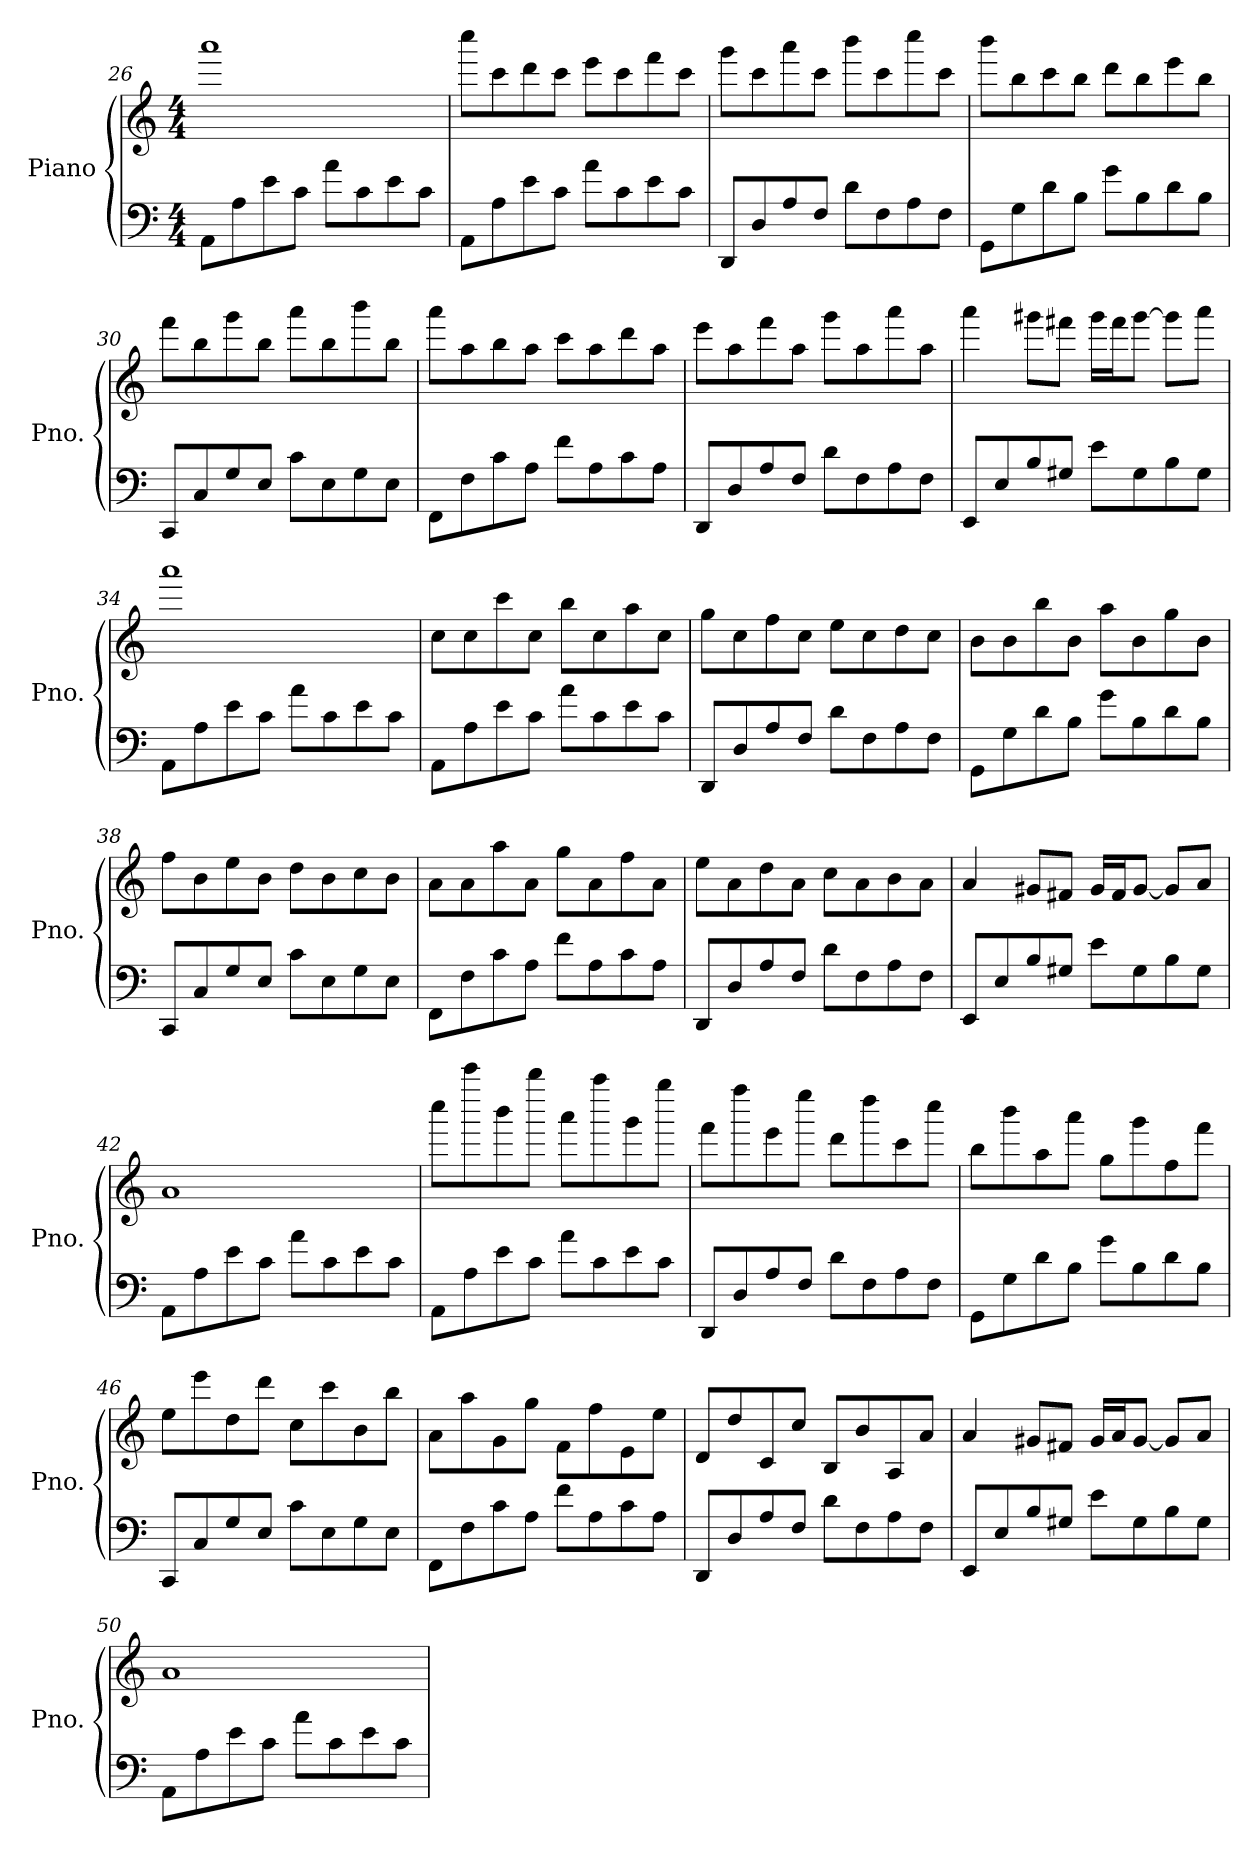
**kern	**kern
*part1	*part1
*staff2	*staff1
*I"Piano	*
*I'Pno.	*
*clefF4	*clefG2
*k[]	*k[]
*M4/4	*M4/4
=26	=26
8AA\L	1aaa
8A\	.
8e\	.
8c\J	.
8a\L	.
8c\	.
8e\	.
8c\J	.
!!LO:LB:g=z
=27	=27
8AA\L	8cccc\L
8A\	8ccc\
8e\	8ddd\
8c\J	8ccc\J
8a\L	8eee\L
8c\	8ccc\
8e\	8fff\
8c\J	8ccc\J
=28	=28
8DD/L	8ggg\L
8D/	8ccc\
8A/	8aaa\
8F/J	8ccc\J
8d\L	8bbb\L
8F\	8ccc\
8A\	8cccc\
8F\J	8ccc\J
!!LO:LB:g=z
=29	=29
8GG\L	8bbb\L
8G\	8bb\
8d\	8ccc\
8B\J	8bb\J
8g\L	8ddd\L
8B\	8bb\
8d\	8eee\
8B\J	8bb\J
=30	=30
8CC/L	8fff\L
8C/	8bb\
8G/	8ggg\
8E/J	8bb\J
8c\L	8aaa\L
8E\	8bb\
8G\	8bbb\
8E\J	8bb\J
!!LO:LB:g=z
=31	=31
8FF\L	8aaa\L
8F\	8aa\
8c\	8bb\
8A\J	8aa\J
8f\L	8ccc\L
8A\	8aa\
8c\	8ddd\
8A\J	8aa\J
=32	=32
8DD/L	8eee\L
8D/	8aa\
8A/	8fff\
8F/J	8aa\J
8d\L	8ggg\L
8F\	8aa\
8A\	8aaa\
8F\J	8aa\J
!!LO:LB:g=z
=33	=33
8EE/L	4aaa\
8E/	.
8B/	8ggg#X\L
8G#X/J	8fff#X\J
8e\L	16ggg#\LL
.	16fff#\J
8G#\	[8ggg#\J
8B\	8ggg#\L]
8G#\J	8aaa\J
=34	=34
8AA\L	1aaa
8A\	.
8e\	.
8c\J	.
8a\L	.
8c\	.
8e\	.
8c\J	.
!!LO:PB:g=z
=35	=35
8AA\L	8cc\L
8A\	8cc\
8e\	8ccc\
8c\J	8cc\J
8a\L	8bb\L
8c\	8cc\
8e\	8aa\
8c\J	8cc\J
=36	=36
8DD/L	8gg\L
8D/	8cc\
8A/	8ff\
8F/J	8cc\J
8d\L	8ee\L
8F\	8cc\
8A\	8dd\
8F\J	8cc\J
!!LO:LB:g=z
=37	=37
8GG\L	8b\L
8G\	8b\
8d\	8bb\
8B\J	8b\J
8g\L	8aa\L
8B\	8b\
8d\	8gg\
8B\J	8b\J
=38	=38
8CC/L	8ff\L
8C/	8b\
8G/	8ee\
8E/J	8b\J
8c\L	8dd\L
8E\	8b\
8G\	8cc\
8E\J	8b\J
!!LO:LB:g=z
=39	=39
8FF\L	8a\L
8F\	8a\
8c\	8aa\
8A\J	8a\J
8f\L	8gg\L
8A\	8a\
8c\	8ff\
8A\J	8a\J
=40	=40
8DD/L	8ee\L
8D/	8a\
8A/	8dd\
8F/J	8a\J
8d\L	8cc\L
8F\	8a\
8A\	8b\
8F\J	8a\J
!!LO:LB:g=z
=41	=41
8EE/L	4a/
8E/	.
8B/	8g#X/L
8G#X/J	8f#X/J
8e\L	16g#/LL
.	16f#/J
8G#\	[8g#/J
8B\	8g#/L]
8G#\J	8a/J
=42	=42
8AA\L	1a
8A\	.
8e\	.
8c\J	.
8a\L	.
8c\	.
8e\	.
8c\J	.
!!LO:LB:g=z
=43	=43
8AA\L	8cccc\L
8A\	8ccccc\
8e\	8bbb\
8c\J	8bbbb\J
8a\L	8aaa\L
8c\	8aaaa\
8e\	8ggg\
8c\J	8gggg\J
=44	=44
8DD/L	8fff\L
8D/	8ffff\
8A/	8eee\
8F/J	8eeee\J
8d\L	8ddd\L
8F\	8dddd\
8A\	8ccc\
8F\J	8cccc\J
!!LO:LB:g=z
=45	=45
8GG\L	8bb\L
8G\	8bbb\
8d\	8aa\
8B\J	8aaa\J
8g\L	8gg\L
8B\	8ggg\
8d\	8ff\
8B\J	8fff\J
=46	=46
8CC/L	8ee\L
8C/	8eee\
8G/	8dd\
8E/J	8ddd\J
8c\L	8cc\L
8E\	8ccc\
8G\	8b\
8E\J	8bb\J
!!LO:PB:g=z
=47	=47
8FF\L	8a\L
8F\	8aa\
8c\	8g\
8A\J	8gg\J
8f\L	8f\L
8A\	8ff\
8c\	8e\
8A\J	8ee\J
=48	=48
8DD/L	8d/L
8D/	8dd/
8A/	8c/
8F/J	8cc/J
8d\L	8B/L
8F\	8b/
8A\	8A/
8F\J	8a/J
!!LO:LB:g=z
=49	=49
8EE/L	4a/
8E/	.
8B/	8g#X/L
8G#X/J	8f#X/J
8e\L	16g#/LL
.	16a/J
8G#\	[8g#/J
8B\	8g#/L]
8G#\J	8a/J
=50	=50
8AA\L	1a
8A\	.
8e\	.
8c\J	.
8a\L	.
8c\	.
8e\	.
8c\J	.
=	=
*-	*-
